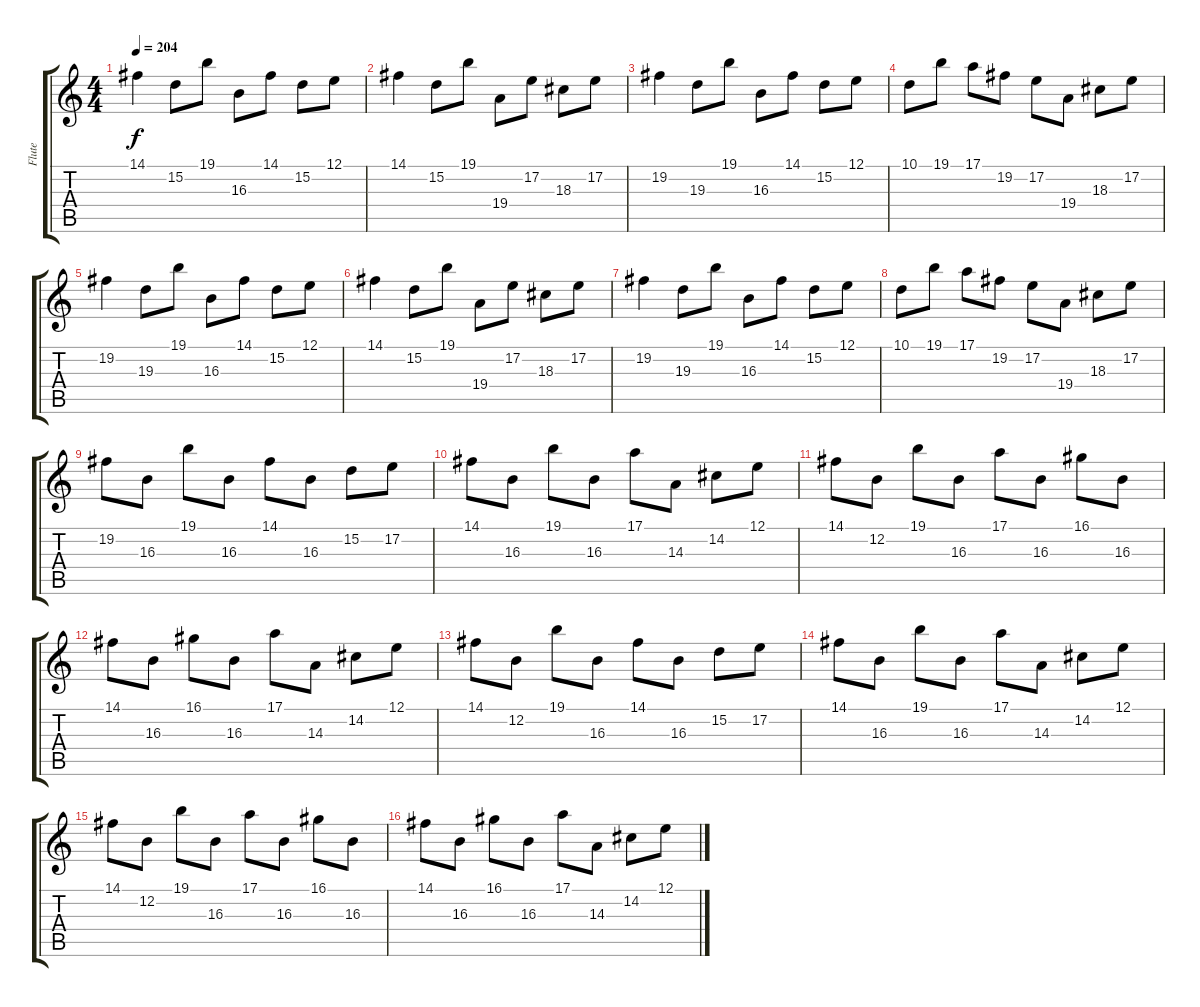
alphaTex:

\track ("Flute" "Flute") {instrument flute}
\staff {score tabs}
\tuning (E4 B3 G3 D3 A2 E2) {hide}
\ts (4 4)
\tempo 204
\clef g2
\ks c
14.1.4{dy f} 15.2.8 19.1.8 16.3.8 14.1.8 15.2.8 12.1.8 |
14.1.4 15.2.8 19.1.8 19.4.8 17.2.8 18.3.8 17.2.8 |
19.2.4 19.3.8 19.1.8 16.3.8 14.1.8 15.2.8 12.1.8 |
10.1.8 19.1.8 17.1.8 19.2.8 17.2.8 19.4.8 18.3.8 17.2.8 |
19.2.4 19.3.8 19.1.8 16.3.8 14.1.8 15.2.8 12.1.8 |
14.1.4 15.2.8 19.1.8 19.4.8 17.2.8 18.3.8 17.2.8 |
19.2.4 19.3.8 19.1.8 16.3.8 14.1.8 15.2.8 12.1.8 |
10.1.8 19.1.8 17.1.8 19.2.8 17.2.8 19.4.8 18.3.8 17.2.8 |
19.2.8 16.3.8 19.1.8 16.3.8 14.1.8 16.3.8 15.2.8 17.2.8 |
14.1.8 16.3.8 19.1.8 16.3.8 17.1.8 14.3.8 14.2.8 12.1.8 |
14.1.8 12.2.8 19.1.8 16.3.8 17.1.8 16.3.8 16.1.8 16.3.8 |
14.1.8 16.3.8 16.1.8 16.3.8 17.1.8 14.3.8 14.2.8 12.1.8 |
14.1.8 12.2.8 19.1.8 16.3.8 14.1.8 16.3.8 15.2.8 17.2.8 |
14.1.8 16.3.8 19.1.8 16.3.8 17.1.8 14.3.8 14.2.8 12.1.8 |
14.1.8 12.2.8 19.1.8 16.3.8 17.1.8 16.3.8 16.1.8 16.3.8 |
14.1.8 16.3.8 16.1.8 16.3.8 17.1.8 14.3.8 14.2.8 12.1.8
